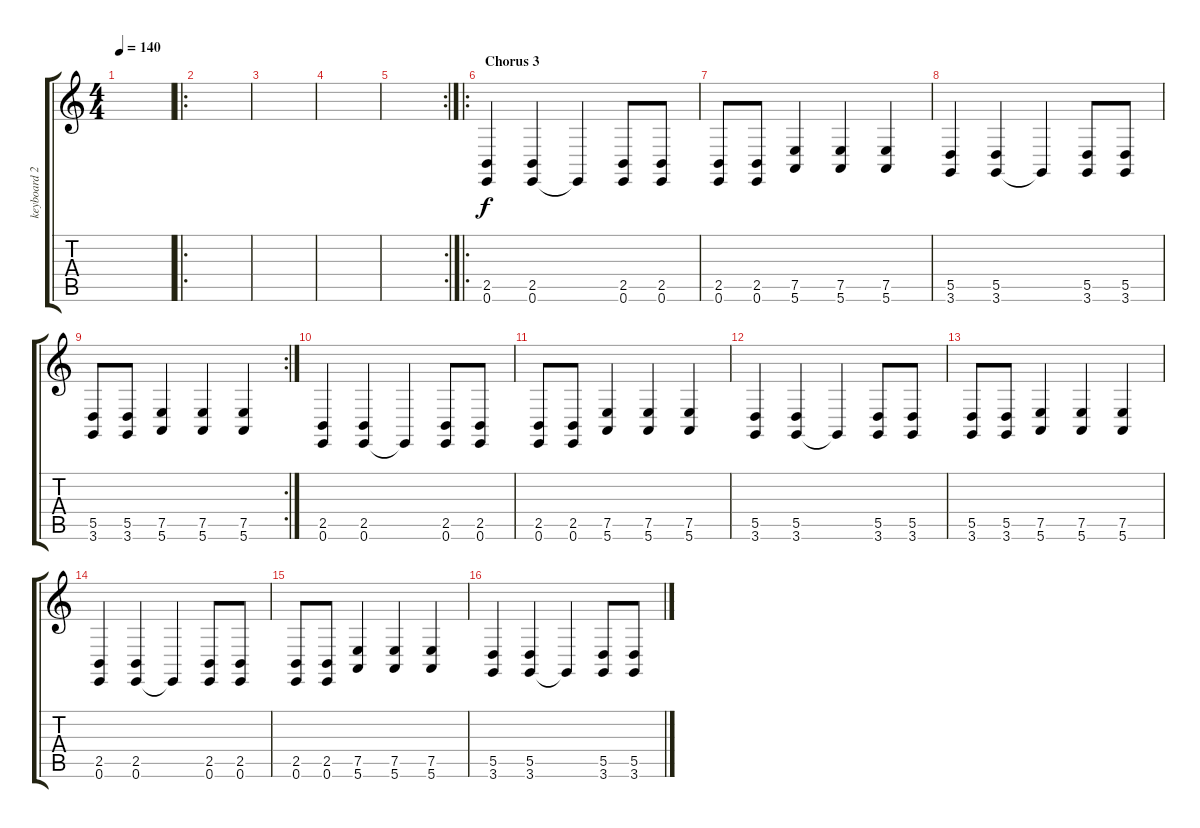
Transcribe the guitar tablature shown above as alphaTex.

\track ("keyboard 2" "keyboard 2") {instrument lead5charang}
\staff {score tabs}
\tuning (E4 B3 G3 D3 A2 E2) {hide}
\ts (4 4)
\tempo 140
\clef g2
\ks c
|
\ro
|
|
|
\rc 2
|
\ro
\section ("" " Chorus 3")
(2.5 0.6).4 (2.5 0.6).4 0.6{t}.4 (2.5 0.6).8 (2.5 0.6).8 |
(2.5 0.6).8 (2.5 0.6).8 (7.5 5.6).4 (7.5 5.6).4 (7.5 5.6).4 |
(5.5 3.6).4 (5.5 3.6).4 3.6{t}.4 (5.5 3.6).8 (5.5 3.6).8 |
\rc 2
(5.5 3.6).8 (5.5 3.6).8 (7.5 5.6).4 (7.5 5.6).4 (7.5 5.6).4 |
(2.5 0.6).4 (2.5 0.6).4 0.6{t}.4 (2.5 0.6).8 (2.5 0.6).8 |
(2.5 0.6).8 (2.5 0.6).8 (7.5 5.6).4 (7.5 5.6).4 (7.5 5.6).4 |
(5.5 3.6).4 (5.5 3.6).4 3.6{t}.4 (5.5 3.6).8 (5.5 3.6).8 |
(5.5 3.6).8 (5.5 3.6).8 (7.5 5.6).4 (7.5 5.6).4 (7.5 5.6).4 |
(2.5 0.6).4 (2.5 0.6).4 0.6{t}.4 (2.5 0.6).8 (2.5 0.6).8 |
(2.5 0.6).8 (2.5 0.6).8 (7.5 5.6).4 (7.5 5.6).4 (7.5 5.6).4 |
(5.5 3.6).4 (5.5 3.6).4 3.6{t}.4 (5.5 3.6).8 (5.5 3.6).8
